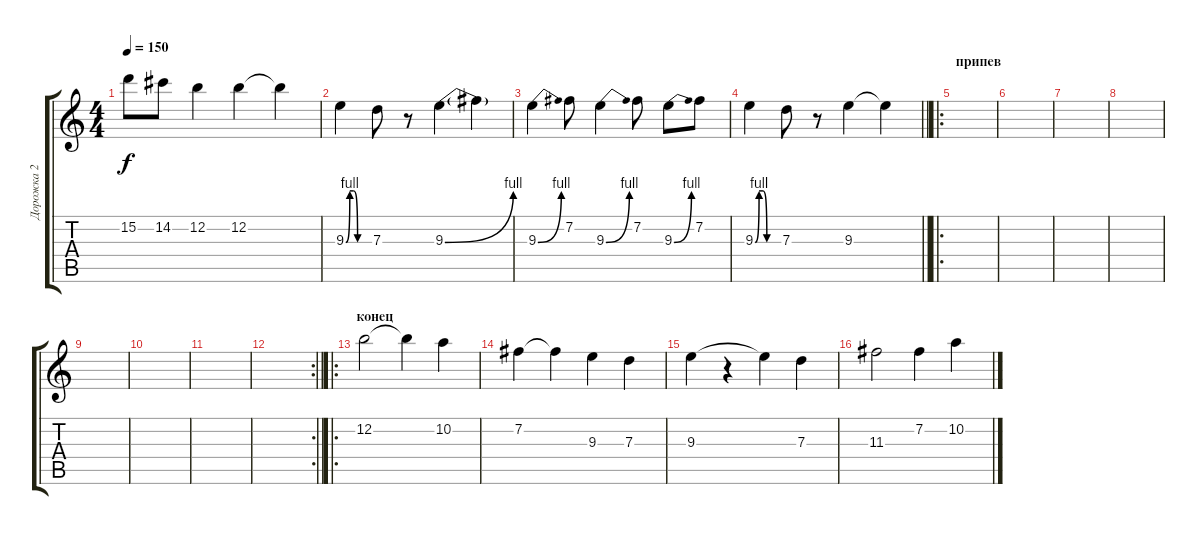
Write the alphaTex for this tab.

\track ("Дорожка 2" "Дорожка 2") {instrument overdrivenguitar}
\staff {score tabs}
\tuning (E4 B3 G3 D3 A2 E2) {hide}
\ts (4 4)
\tempo 150
\clef g2
\ks c
15.2.8{dy f} 14.2.8 12.2.4 12.2.4 12.2{t}.4 |
9.3{be (custom 0 0 10 4 20 4 30 0 60 0)}.4 7.3.8 r.8 9.3{be (bend 0 0 60 4)}.4 9.3{t}.4 |
9.3{be (bend 0 0 60 4)}.4 7.2.8 9.3{be (bend 0 0 60 4)}.4 7.2.8 9.3{be (bend 0 0 60 4)}.8 7.2.8 |
\barLineRight lightlight
9.3{be (custom 0 0 10 4 20 4 30 0 60 0)}.4 7.3.8 r.8 9.3.4 9.3{t}.4 |
\ro
\section ("" "припев")
|
|
|
|
|
|
|
\rc 2
\barLineRight lightlight
|
\ro
\section ("" "конец")
12.2.2 12.2{t}.4 10.2.4 |
7.2.4 7.2{t}.4 9.3.4 7.3.4 |
9.3.4 r.4 9.3{t}.4 7.3.4 |
11.3.2 7.2.4 10.2.4
